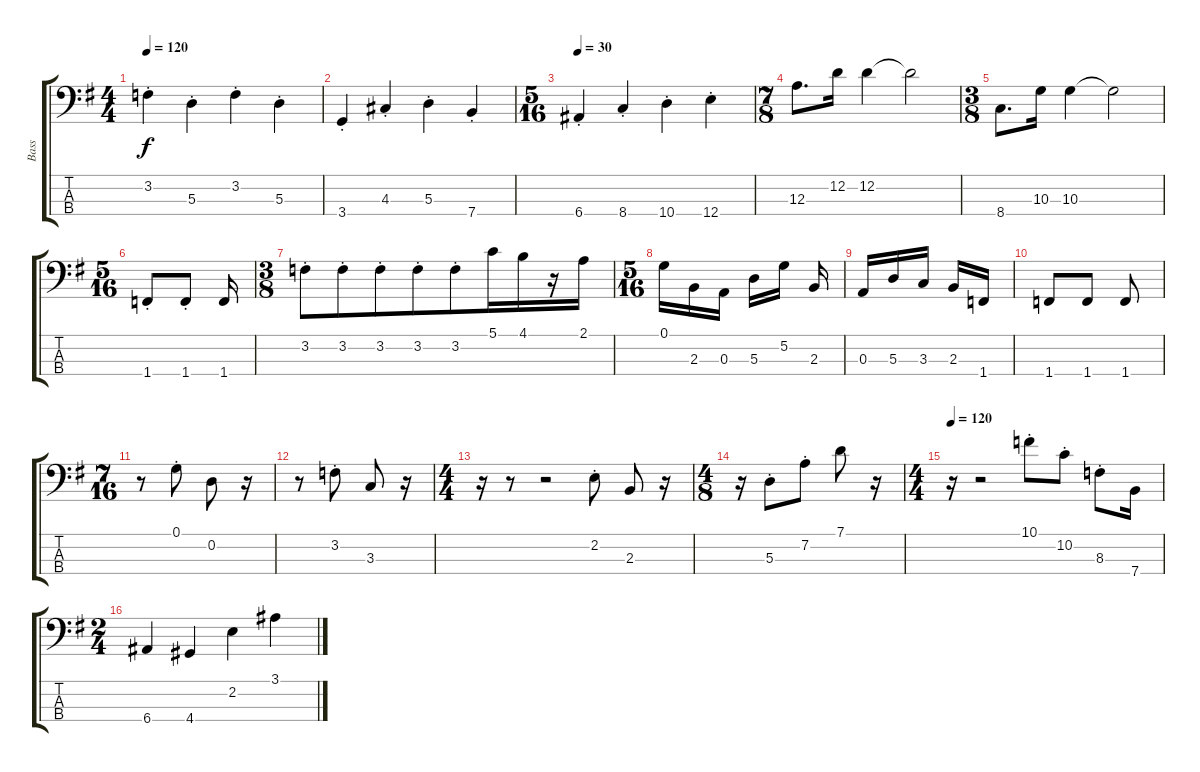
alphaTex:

\track ("Bass" "Bass") {instrument electricbassfinger}
\staff {score tabs}
\tuning (G2 D2 A1 E1) {hide}
\ts (4 4)
\tempo 120
\clef f4
\ks g
3.2{st}.4{dy f} 5.3{st}.4 3.2{st}.4 5.3{st}.4 |
3.4{st}.4 4.3{st}.4 5.3{st}.4 7.4{st}.4 |
\ts (5 16)
\tempo 30
6.4{st}.4 8.4{st}.4 10.4{st}.4 12.4{st}.4 |
\ts (7 8)
12.3.8{d} 12.2.16 12.2.4 12.2{t}.2 |
\ts (3 8)
8.4.8{d} 10.3.16 10.3.4 10.3{t}.2 |
\ts (5 16)
1.4{st}.8 1.4{st}.8 1.4.16 |
\ts (3 8)
3.2{st}.8 3.2{st}.8 3.2{st}.8 3.2{st}.8 3.2{st}.8 5.1.16 4.1.16 r.16 2.1.16 |
\ts (5 16)
0.1.16 2.3.16 0.3.16 5.3.16 5.2.16 2.3.16 |
0.3.16 5.3.16 3.3.16 2.3.16 1.4.16 |
1.4.8 1.4.8 1.4.8 |
\ts (7 16)
r.8 0.1{st}.8 0.2.8 r.16 |
r.8 3.2{st}.8 3.3.8 r.16 |
\ts (4 4)
r.16 r.8 r.2 2.2{st}.8 2.3.8 r.16 |
\ts (4 8)
r.16 5.3{st}.8 7.2{st}.8 7.1.8 r.16 |
\ts (4 4)
\tempo 120
r.16 r.2 10.1{st}.8 10.2{st}.8 8.3{st}.8 7.4.16 |
\ts (2 4)
6.4.4 4.4.4 2.2.4 3.1.4
